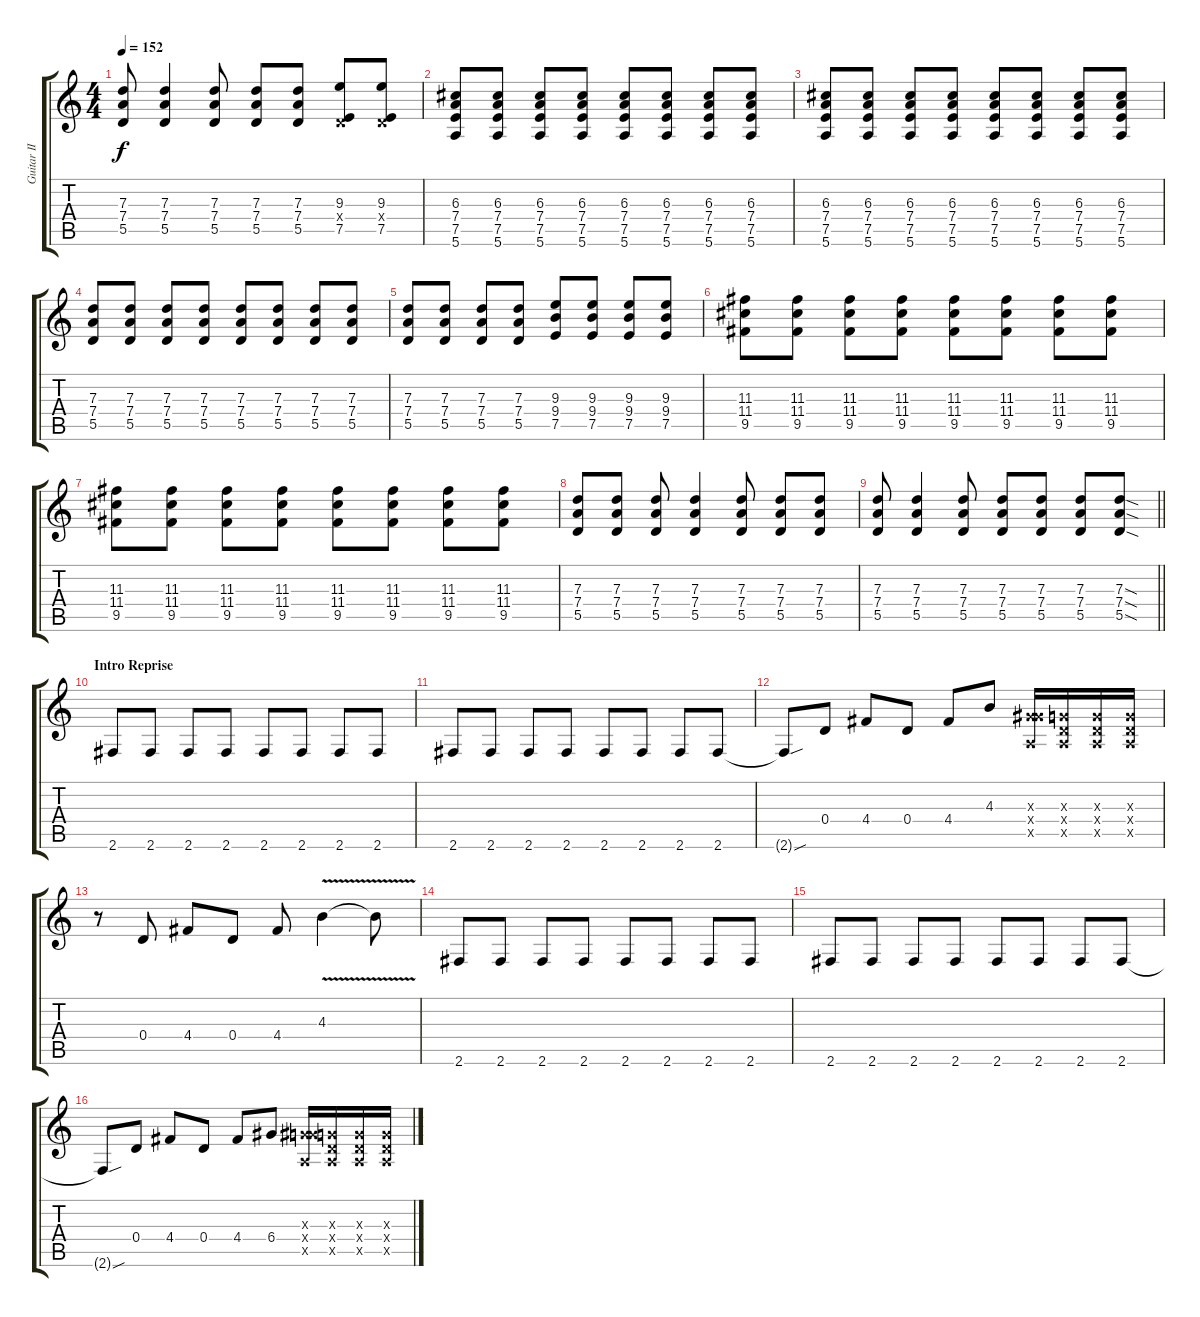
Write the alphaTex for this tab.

\track ("Guitar II" "Guitar II") {instrument overdrivenguitar}
\staff {score tabs}
\tuning (E4 B3 G3 D3 A2 E2) {hide}
\ts (4 4)
\tempo 152
\clef g2
\ks c
(7.3 7.4 5.5).8{dy f} (7.3 7.4 5.5).4 (7.3 7.4 5.5).8 (7.3 7.4 5.5).8 (7.3 7.4 5.5).8 (9.3 0.4{x} 7.5).8 (9.3 0.4{x} 7.5).8 |
(6.3 7.4 7.5 5.6).8 (6.3 7.4 7.5 5.6).8 (6.3 7.4 7.5 5.6).8 (6.3 7.4 7.5 5.6).8 (6.3 7.4 7.5 5.6).8 (6.3 7.4 7.5 5.6).8 (6.3 7.4 7.5 5.6).8 (6.3 7.4 7.5 5.6).8 |
(6.3 7.4 7.5 5.6).8 (6.3 7.4 7.5 5.6).8 (6.3 7.4 7.5 5.6).8 (6.3 7.4 7.5 5.6).8 (6.3 7.4 7.5 5.6).8 (6.3 7.4 7.5 5.6).8 (6.3 7.4 7.5 5.6).8 (6.3 7.4 7.5 5.6).8 |
(7.3 7.4 5.5).8 (7.3 7.4 5.5).8 (7.3 7.4 5.5).8 (7.3 7.4 5.5).8 (7.3 7.4 5.5).8 (7.3 7.4 5.5).8 (7.3 7.4 5.5).8 (7.3 7.4 5.5).8 |
(7.3 7.4 5.5).8 (7.3 7.4 5.5).8 (7.3 7.4 5.5).8 (7.3 7.4 5.5).8 (9.3 9.4 7.5).8 (9.3 9.4 7.5).8 (9.3 9.4 7.5).8 (9.3 9.4 7.5).8 |
(11.3 11.4 9.5).8 (11.3 11.4 9.5).8 (11.3 11.4 9.5).8 (11.3 11.4 9.5).8 (11.3 11.4 9.5).8 (11.3 11.4 9.5).8 (11.3 11.4 9.5).8 (11.3 11.4 9.5).8 |
(11.3 11.4 9.5).8 (11.3 11.4 9.5).8 (11.3 11.4 9.5).8 (11.3 11.4 9.5).8 (11.3 11.4 9.5).8 (11.3 11.4 9.5).8 (11.3 11.4 9.5).8 (11.3 11.4 9.5).8 |
(7.3 7.4 5.5).8 (7.3 7.4 5.5).8 (7.3 7.4 5.5).8 (7.3 7.4 5.5).4 (7.3 7.4 5.5).8 (7.3 7.4 5.5).8 (7.3 7.4 5.5).8 |
\barLineRight lightlight
(7.3 7.4 5.5).8 (7.3 7.4 5.5).4 (7.3 7.4 5.5).8 (7.3 7.4 5.5).8 (7.3 7.4 5.5).8 (7.3 7.4 5.5).8 (7.3{sod} 7.4{sod} 5.5{sod}).8 |
\section ("" "Intro Reprise")
2.6.8 2.6.8 2.6.8 2.6.8 2.6.8 2.6.8 2.6.8 2.6.8 |
2.6.8 2.6.8 2.6.8 2.6.8 2.6.8 2.6.8 2.6.8 2.6.8 |
2.6{sou t}.8 0.4.8 4.4.8 0.4.8 4.4.8 4.3.8 (0.3{x} 6.4{x} 0.5{x}).16 (0.3{x} 0.4{x} 0.5{x}).16 (0.3{x} 0.4{x} 0.5{x}).16 (0.3{x} 0.4{x} 0.5{x}).16 |
r.8 0.4.8 4.4.8 0.4.8 4.4.8 4.3{v}.4 4.3{t}.8 |
2.6.8 2.6.8 2.6.8 2.6.8 2.6.8 2.6.8 2.6.8 2.6.8 |
2.6.8 2.6.8 2.6.8 2.6.8 2.6.8 2.6.8 2.6.8 2.6.8 |
2.6{sou t}.8 0.4.8 4.4.8 0.4.8 4.4.8 6.4.8 (0.3{x} 6.4{x} 0.5{x}).16 (0.3{x} 0.4{x} 0.5{x}).16 (0.3{x} 0.4{x} 0.5{x}).16 (0.3{x} 0.4{x} 0.5{x}).16
